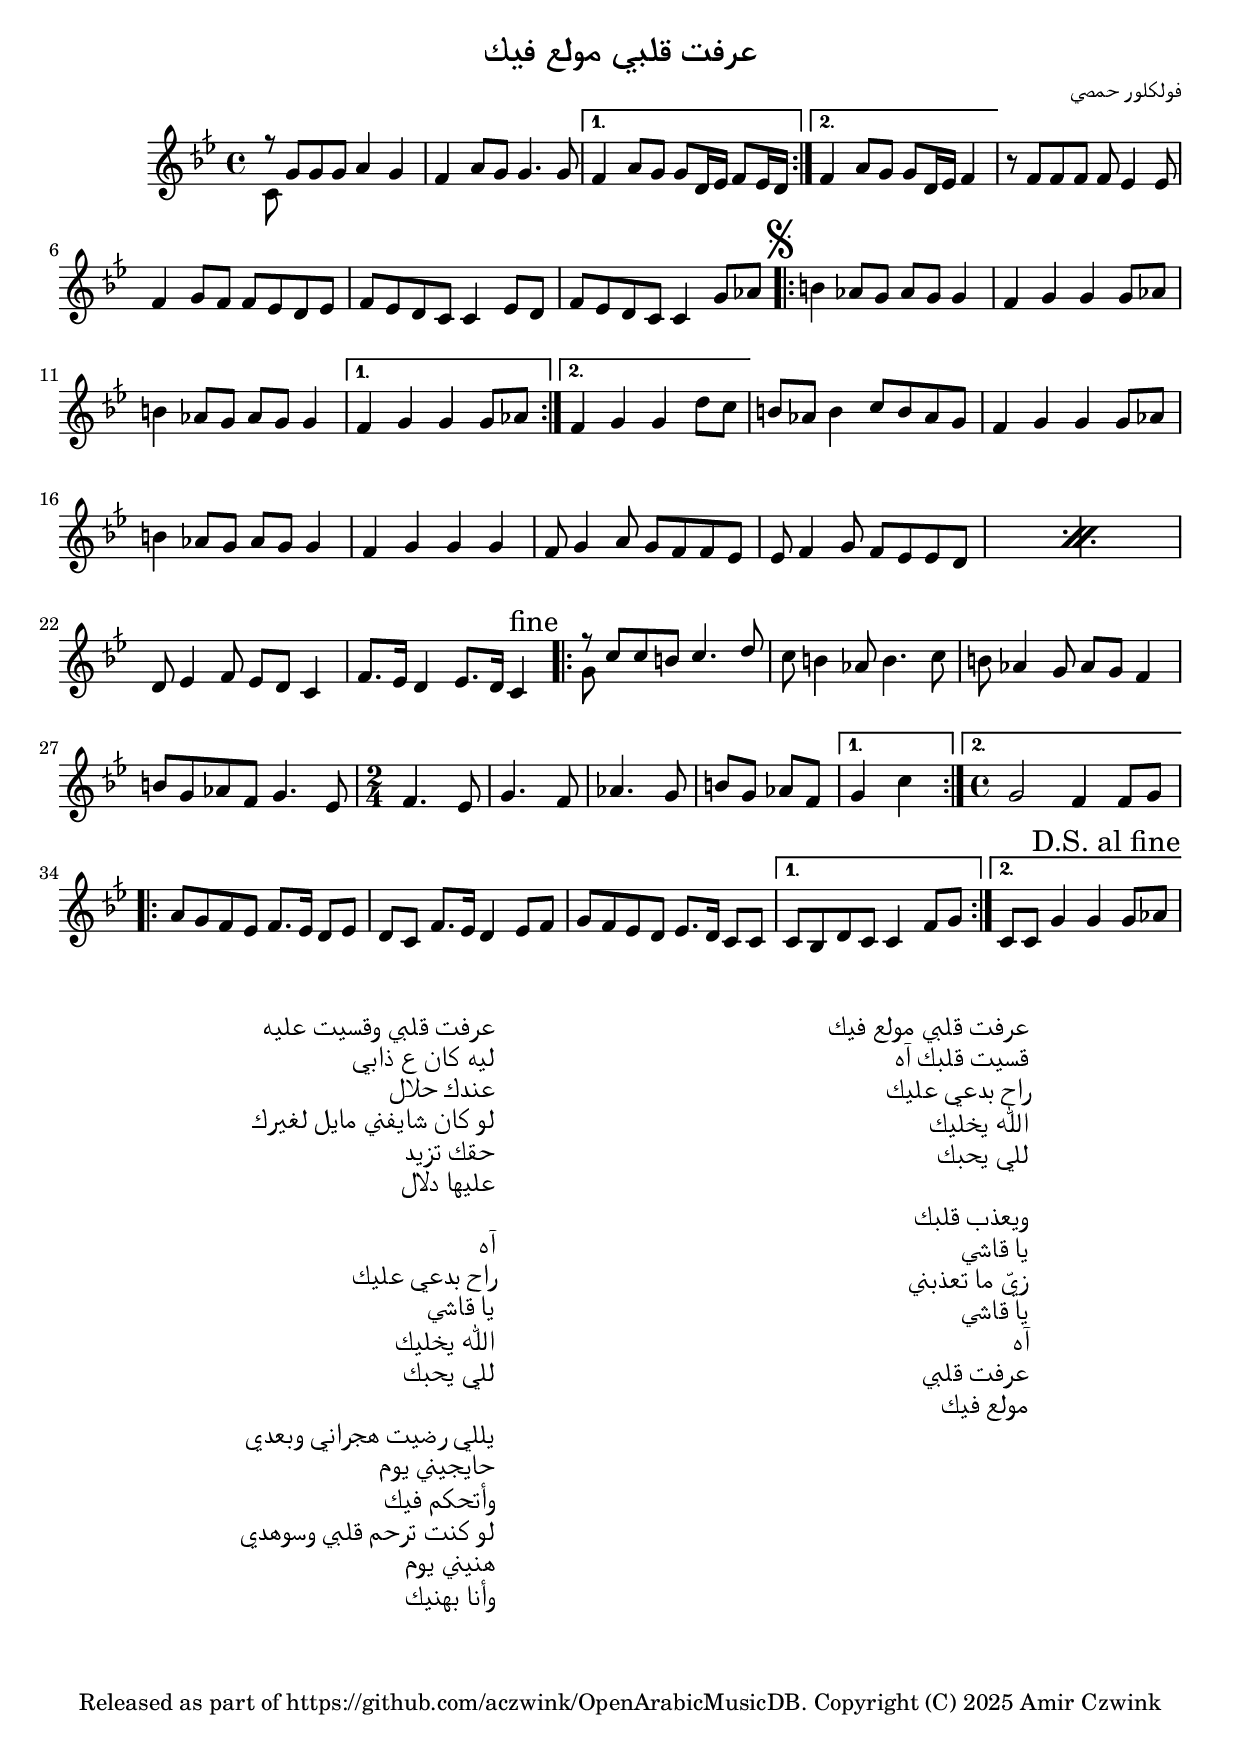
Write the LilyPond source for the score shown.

%  OpenArabicMusicDB
%  Copyright (C) 2025 Amir Czwink (amir130@hotmail.de)
  
%  This program is free software: you can redistribute it and/or modify
%  it under the terms of the GNU Affero General Public License as published by
%  the Free Software Foundation, either version 3 of the License, or
%  (at your option) any later version.
  
%  This program is distributed in the hope that it will be useful,
%  but WITHOUT ANY WARRANTY; without even the implied warranty of
%  MERCHANTABILITY or FITNESS FOR A PARTICULAR PURPOSE.  See the
%  GNU Affero General Public License for more details.
 
%  You should have received a copy of the GNU Affero General Public License
%  along with this program.  If not, see <http://www.gnu.org/licenses/>.
\version "2.20.0"
\include "arabic.ly"

\header
{
	title = "عرفت قلبي مولع فيك"
	composer = "فولكلور حمصي"
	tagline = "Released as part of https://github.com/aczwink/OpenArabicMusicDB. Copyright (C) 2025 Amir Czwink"
}

\relative do'
{
	\key do \rast
	\set Staff.extraNatural = ##f
	
	%verse 1
	\repeat volta 2
	{	
		<<
			{ r8 sol' sol sol la4 sol }
			\\
			{ do,8 }
		>>
		fa4 la8 sol sol4. sol8
	}
	\alternative
	{
		{ fa4 la8 sol sol8 re16 misb fa8 misb16 re }
		{ fa4 la8 sol sol8 re16 misb fa4 }
	}
	r8 fa fa fa fa misb4 misb8
	fa4 sol8 fa fa misb re misb
	fa misb re do do4
	misb8 re fa misb re do do4 sol'8 lab
	
	%chorus
	\mark \markup { \musicglyph #"scripts.segno" }
	\repeat volta 2
	{
		si4 lab8 sol lab sol sol4 |
		fa sol sol sol8 lab |
		si4 lab8 sol lab sol sol4 |
	}
	\alternative
	{
		{ fa sol sol4 sol8 lab }
		{ fa4 sol sol4 re'8 do }
	}
	si lab si4 do8 si lab sol |
	fa4 sol sol sol8 lab |
	si4 lab8 sol lab sol sol4 |
	fa4 sol sol sol |
	
	\repeat percent 2
	{
		fa8 sol4 la8 sol fa fa misb
		misb fa4 sol8 fa misb misb re
	}
	re misb4 fa8 misb re do4
	fa8. misb16 re4 misb8. re16 do4
	\once \override Score.RehearsalMark.self-alignment-X = #RIGHT
	\mark "fine"
	
	%verse 2	 & 3
	\repeat volta 2
	{
	    <<
	      { r8 do' do si do4. re8 | }
	      \\
	      { sol,8 }
	     >>
		do8 si4 lab8 si4. do8 |
		si8 lab4 sol8 lab sol fa4 |
		si8 sol lab fa sol4. misb8 |
		\time 2/4
		fa4. misb8 sol4. fa8 |
		lab4. sol8 si sol lab fa |
	}
	\alternative
	{
		{ sol4 do |}
		{ \time 4/4 sol2 fa4 fa8 sol |}
	}
	
	\repeat volta 2
	{
	  la sol fa misb fa8. misb16 re8 misb |
	  re8 do fa8. misb16 re4 misb8 fa |
	  sol fa misb re misb8. re16 do8 do |
	}
	\alternative
	{
	  { do8 sisb re do do4 fa8 sol | }
	  { do, do sol'4 sol sol8 lab }
	}
	
	\once \override Score.RehearsalMark.self-alignment-X = #RIGHT
	\mark "D.S. al fine" |
}

\markup
{
	\override #'(text-direction . -1)
	\huge
	\fill-line
	{
		\hspace #1
		\column
		{
			\right-align
			\line { عرفت قلبي مولع فيك }
			\right-align
			\line { قسيت قلبك آه }
			\right-align
			\line { راح بدعي عليك }
			\right-align
			\line { ﷲ يخليك }
			\right-align
			\line { للي يحبك }
			
			\right-align
			\line { \null }
			
			\right-align
			\line { ويعذب قلبك }
			\right-align
			\line { يا قاسي }
			\right-align
			\line { زيّ ما تعذبني }
			\right-align
			\line { يا قاسي }
			\right-align
			\line { آه }
			\right-align
			\line { عرفت قلبي }
			\right-align
			\line { مولع فيك }			
		}
		\hspace #2
		\column
		{
			\right-align
			\line { عرفت قلبي وقسيت عليه }
			\right-align
			\line { ليه كان ع ذابي }
			\right-align
			\line { عندك حلال }
			\right-align
			\line { لو كان شايفني مايل لغيرك }
			\right-align
			\line { حقك تزيد }
			\right-align
			\line { عليها دلال }
			
			\right-align
			\line { \null }
			
			\right-align
			\line { آه }
			\right-align
			\line { راح بدعي عليك }
			\right-align
			\line { يا قاسي }
			\right-align
			\line { ﷲ يخليك }
			\right-align
			\line { للي يحبك }
			
			\right-align
			\line { \null }
			
			\right-align
			\line { يللي رضيت هجراني وبعدي }
			\right-align
			\line { حايجيني يوم }
			\right-align
			\line { وأتحكم فيك }
			\right-align
			\line { لو كنت ترحم قلبي وسوهدي }
			\right-align
			\line { هنيني يوم }
			\right-align
			\line { وأنا بهنيك }
		}
		\hspace #1
	}
}
